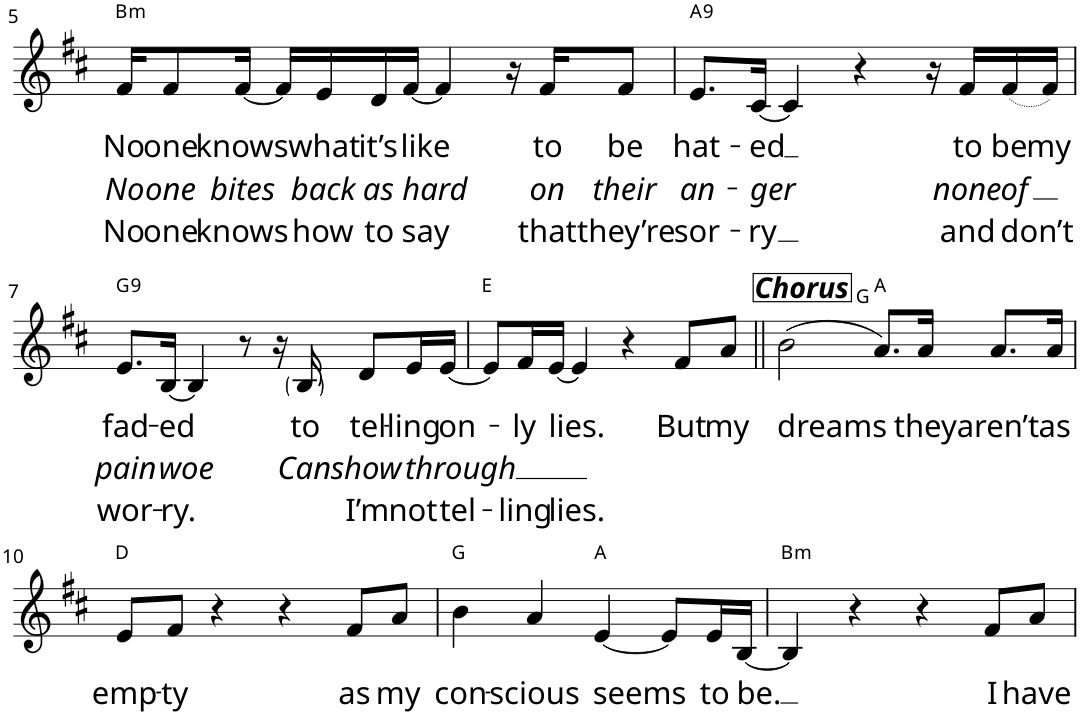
**kern	**text	**text	**text	**harte
*part1	*part1	*part1	*part1	*part1
*staff1	*staff1	*staff1	*staff1	*
*I"P1	*	*	*	*
!!LO:PB:g=z
*clefG2	*	*	*	*
*k[f#c#]	*	*	*	*
*D:	*	*	*	*
*M4/4	*	*	*	*
=5	=5	=5	=5	=5
!	!LO:LY:b	!LO:LY:b	!LO:LY:b	!LO:H:kt=m
16f#/KL	No	No	No	B:min
!	!LO:LY:b	!LO:LY:b	!LO:LY:b	!
8f#/	one	one	one	.
!	!LO:LY:b	!LO:LY:b	!LO:LY:b	!
[16f#/Jk	knows	bites	knows	.
16f#/LL]	.	.	.	.
!	!LO:LY:b	!LO:LY:b	!LO:LY:b	!
16e/	what	back	how	.
!	!LO:LY:b	!LO:LY:b	!LO:LY:b	!
16d/	it’s	as	to	.
!	!LO:LY:b	!LO:LY:b	!LO:LY:b	!
[16f#/JJ	like	hard	say	.
4f#/]	.	.	.	.
16r	.	.	.	.
!	!LO:LY:b	!LO:LY:b	!LO:LY:b	!
16f#/KL	to	on	that	.
!	!LO:LY:b	!LO:LY:b	!LO:LY:b	!
8f#/J	be	their	they’re	.
=6	=6	=6	=6	=6
!	!LO:LY:b	!LO:LY:b	!LO:LY:b	!LO:H:kt=9
8.e/L	hat-	an-	sor-	A:9
!	!LO:LY:b	!LO:LY:b	!LO:LY:b	!
[16c#/Jk	-ed	-ger	-ry	.
4c#/]	.	.	.	.
4r	.	.	.	.
16r	.	.	.	.
!	!LO:LY:b	!LO:LY:b	!LO:LY:b	!
16f#/LL	to	none	and	.
!	!LO:LY:b	!LO:LY:b	!LO:LY:b	!
(16f#/	be	of	don’t	.
!	!LO:LY:b	!	!	!
16f#/JJ)	my	.	.	.
!!LO:LB:g=z
=7	=7	=7	=7	=7
!	!LO:LY:b	!LO:LY:b	!LO:LY:b	!LO:H:kt=9
8.e/L	fad-	pain	wor-	G:9
!	!LO:LY:b	!LO:LY:b	!LO:LY:b	!
[16B/Jk	-ed	woe	-ry.	.
4B/]	.	.	.	.
8r	.	.	.	.
16r	.	.	.	.
!	!LO:LY:b	!LO:LY:b	!	!
16B/	to	Can	.	.
!	!LO:LY:b	!LO:LY:b	!LO:LY:b	!
8d/L	tel-	show	I’m	.
!	!LO:LY:b	!LO:LY:b	!LO:LY:b	!
16e/L	-ling	through	not	.
!	!LO:LY:b	!	!LO:LY:b	!
[16e/JJ	on-	.	tel-	.
=8	=8	=8	=8	=8
8e/L]	.	.	.	E:maj
!	!LO:LY:b	!	!LO:LY:b	!
16f#/L	-ly	.	-ling	.
!	!LO:LY:b	!	!LO:LY:b	!
[16e/JJ	lies.	.	lies.	.
4e/]	.	.	.	.
4r	.	.	.	.
!	!LO:LY:b	!	!	!
8f#/L	But	.	.	.
!	!LO:LY:b	!	!	!
8a/J	my	.	.	.
=9||	=9||	=9||	=9||	=9||
!LO:TX:a:Bi:t=Chorus	!	!	!	!
!	!LO:LY:b	!	!	!
(2b\	dreams	.	.	G:maj
8.a/L)	.	.	.	A:maj
!	!LO:LY:b	!	!	!
16a/Jk	they	.	.	.
!	!LO:LY:b	!	!	!
8.a/L	aren’t	.	.	.
!	!LO:LY:b	!	!	!
16a/Jk	as	.	.	.
!!LO:LB:g=z
=10	=10	=10	=10	=10
!	!LO:LY:b	!	!	!
8e/L	emp-	.	.	D:maj
!	!LO:LY:b	!	!	!
8f#/J	-ty	.	.	.
4r	.	.	.	.
4r	.	.	.	.
!	!LO:LY:b	!	!	!
8f#/L	as	.	.	.
!	!LO:LY:b	!	!	!
8a/J	my	.	.	.
=11	=11	=11	=11	=11
!	!LO:LY:b	!	!	!
4b\	con-	.	.	G:maj
!	!LO:LY:b	!	!	!
4a/	-scious	.	.	.
!	!LO:LY:b	!	!	!
[4e/	seems	.	.	A:maj
8e/L]	.	.	.	.
!	!LO:LY:b	!	!	!
16e/L	to	.	.	.
!	!LO:LY:b	!	!	!
[16B/JJ	be.	.	.	.
=12	=12	=12	=12	=12
!	!	!	!	!LO:H:kt=m
4B/]	.	.	.	B:min
4r	.	.	.	.
4r	.	.	.	.
!	!LO:LY:b	!	!	!
8f#/L	I	.	.	.
!	!LO:LY:b	!	!	!
8a/J	have	.	.	.
=	=	=	=	=
*-	*-	*-	*-	*-
